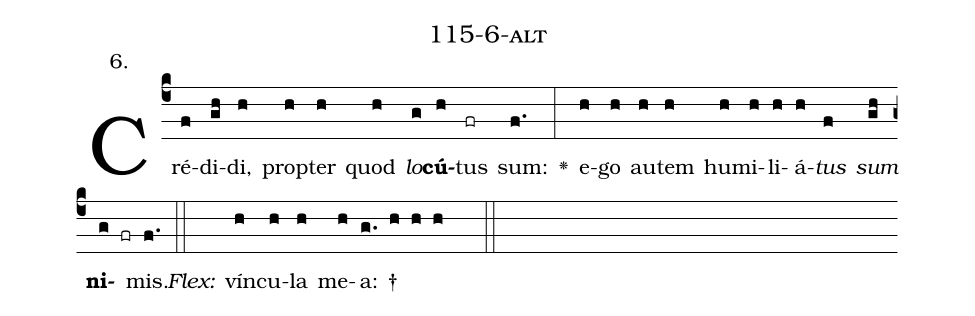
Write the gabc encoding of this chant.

name: 115-6-alt;
annotation: 6.;
%%
(c4)Cré(f)di(gh)di,(h) prop(h)ter(h) quod(h) <i>lo</i>(g)<b>cú</b>(h)tus(fr) sum:(f.) <v>\greheightstar</v>(:) e(h)go(h) au(h)tem(h) hu(h)mi(h)li(h)á(h)<i>tus</i>(f) <i>sum</i>(gh) <b>ni</b>(g fr)mis.(f.) (::)
<i>Flex:</i>()  vín(h)cu(h)la(h) me(h)a: †(g. h h h  ::)

%E(h) u(h) o(f) u(gh) a(g) e.(f.) (::)
